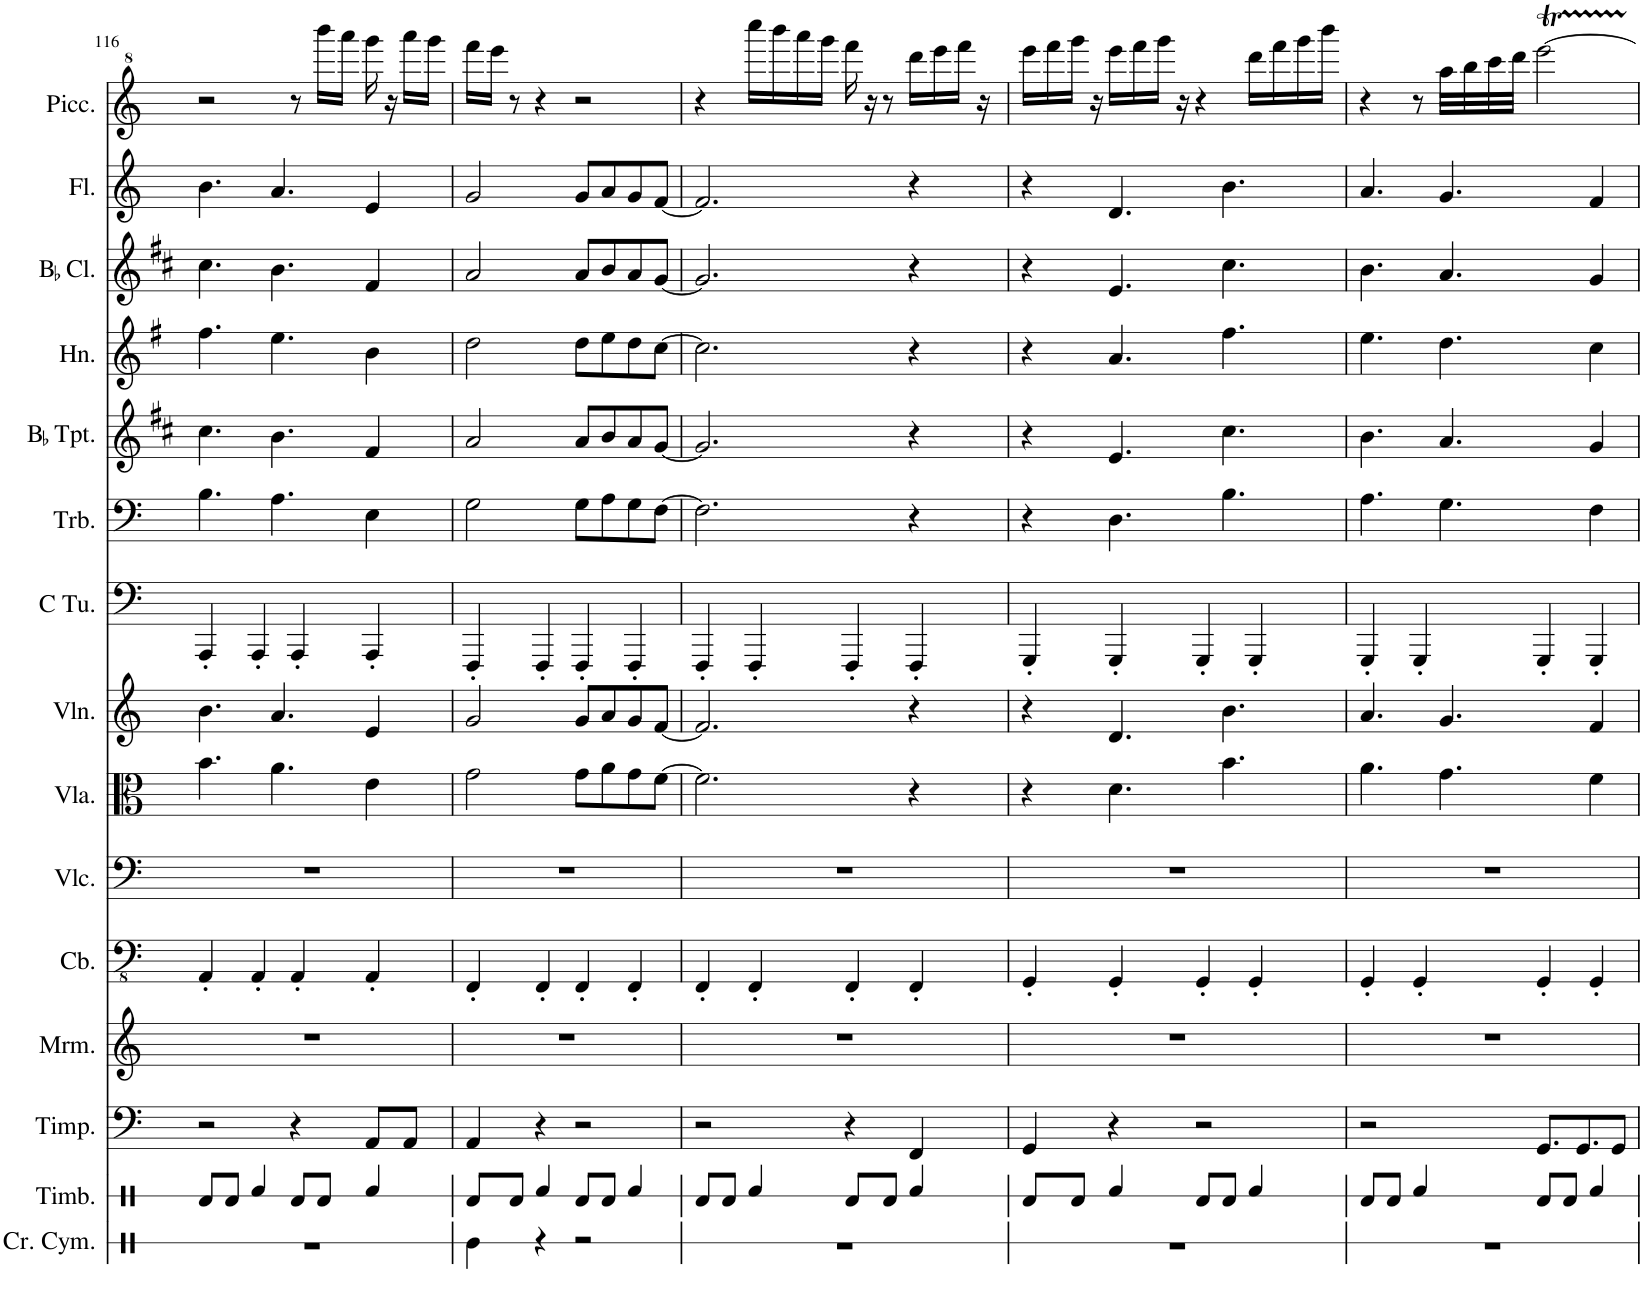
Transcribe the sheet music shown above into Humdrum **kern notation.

**kern	**kern	**kern	**kern	**kern	**kern	**kern	**kern	**kern	**kern	**kern	**kern	**kern	**kern	**kern
*part15	*part14	*part13	*part12	*part11	*part10	*part9	*part8	*part7	*part6	*part5	*part4	*part3	*part2	*part1
*staff15	*staff14	*staff13	*staff12	*staff11	*staff10	*staff9	*staff8	*staff7	*staff6	*staff5	*staff4	*staff3	*staff2	*staff1
*I"Crash Cymbal	*I"Timbales	*I"Timpani	*I"Marimba	*I"Double Bass	*I"Violoncello	*I"Viola	*I"Violin	*I"C Tuba	*I"Trombone	*I"BaccidentalFlat Trumpet	*I"Horn	*I"BaccidentalFlat Clarinet	*I"Flute	*I"Piccolo
*I'Cr. Cym.	*I'Timb.	*I'Timp.	*I'Mrm.	*	*I'Vlc.	*I'Vla.	*I'Vln.	*I'C Tu.	*I'Trb.	*I'BaccidentalFlat Tpt.	*I'Hn.	*I'BaccidentalFlat Cl.	*I'Fl.	*I'Picc.
!!LO:PB:g=z
*clefX	*clefX	*clefF4	*clefG2	*clefFv4	*clefF4	*clefC3	*clefG2	*clefF4	*clefF4	*clefG2	*clefG2	*clefG2	*clefG2	*clefG^2
*	*	*	*	*Trd7c12	*	*	*	*	*	*Trd1c2	*Trd4c7	*Trd1c2	*	*Trd-7c-12
*k[]	*k[]	*k[]	*k[]	*k[]	*k[]	*k[]	*k[]	*k[]	*k[]	*k[f#c#]	*k[f#]	*k[f#c#]	*k[]	*k[]
*M4/4	*M4/4	*M4/4	*M4/4	*M4/4	*M4/4	*M4/4	*M4/4	*M4/4	*M4/4	*M4/4	*M4/4	*M4/4	*M4/4	*M4/4
=116	=116	=116	=116	=116	=116	=116	=116	=116	=116	=116	=116	=116	=116	=116
1r	8Rd/L	2r	1r	4AAA'/	1r	4.b\	4.b\	4AAA'/	4.B\	4.cc#\	4.ff#\	4.cc#\	4.b\	2r
.	8Rd/J	.	.	.	.	.	.	.	.	.	.	.	.	.
.	4Rf/	.	.	4AAA'/	.	.	.	4AAA'/	.	.	.	.	.	.
.	.	.	.	.	.	4.a\	4.a/	.	4.A\	4.b\	4.ee\	4.b\	4.a/	.
.	8Rd/L	4r	.	4AAA'/	.	.	.	4AAA'/	.	.	.	.	.	8r
.	8Rd/J	.	.	.	.	.	.	.	.	.	.	.	.	16bbbb\LL
.	.	.	.	.	.	.	.	.	.	.	.	.	.	16aaaa\JJ
.	4Rf/	8AA/L	.	4AAA'/	.	4e\	4e/	4AAA'/	4E\	4f#/	4b\	4f#/	4e/	16gggg\
.	.	.	.	.	.	.	.	.	.	.	.	.	.	16r
.	.	8AA/J	.	.	.	.	.	.	.	.	.	.	.	16aaaa\LL
.	.	.	.	.	.	.	.	.	.	.	.	.	.	16gggg\JJ
=117	=117	=117	=117	=117	=117	=117	=117	=117	=117	=117	=117	=117	=117	=117
4Re\	8Rd/L	4AA/	1r	4FFF'/	1r	2g\	2g/	4FFF'/	2G\	2a/	2dd\	2a/	2g/	16ffff\LL
.	.	.	.	.	.	.	.	.	.	.	.	.	.	16eeee\JJ
.	8Rd/J	.	.	.	.	.	.	.	.	.	.	.	.	8r
4r	4Rf/	4r	.	4FFF'/	.	.	.	4FFF'/	.	.	.	.	.	4r
2r	8Rd/L	2r	.	4FFF'/	.	8g\L	8g/L	4FFF'/	8G\L	8a/L	8dd\L	8a/L	8g/L	2r
.	8Rd/J	.	.	.	.	8a\	8a/	.	8A\	8b/	8ee\	8b/	8a/	.
.	4Rf/	.	.	4FFF'/	.	8g\	8g/	4FFF'/	8G\	8a/	8dd\	8a/	8g/	.
.	.	.	.	.	.	[8f\J	[8f/J	.	[8F\J	[8g/J	[8cc\J	[8g/J	[8f/J	.
=118	=118	=118	=118	=118	=118	=118	=118	=118	=118	=118	=118	=118	=118	=118
1r	8Rd/L	2r	1r	4FFF'/	1r	2.f\]	2.f/]	4FFF'/	2.F\]	2.g/]	2.cc\]	2.g/]	2.f/]	4r
.	8Rd/J	.	.	.	.	.	.	.	.	.	.	.	.	.
.	4Rf/	.	.	4FFF'/	.	.	.	4FFF'/	.	.	.	.	.	16ccccc\LL
.	.	.	.	.	.	.	.	.	.	.	.	.	.	16bbbb\
.	.	.	.	.	.	.	.	.	.	.	.	.	.	16aaaa\
.	.	.	.	.	.	.	.	.	.	.	.	.	.	16gggg\JJ
.	8Rd/L	4r	.	4FFF'/	.	.	.	4FFF'/	.	.	.	.	.	16ffff\
.	.	.	.	.	.	.	.	.	.	.	.	.	.	16r
.	8Rd/J	.	.	.	.	.	.	.	.	.	.	.	.	8r
.	4Rf/	4FF/	.	4FFF'/	.	4r	4r	4FFF'/	4r	4r	4r	4r	4r	16dddd\LL
.	.	.	.	.	.	.	.	.	.	.	.	.	.	16eeee\
.	.	.	.	.	.	.	.	.	.	.	.	.	.	16ffff\JJ
.	.	.	.	.	.	.	.	.	.	.	.	.	.	16r
=119	=119	=119	=119	=119	=119	=119	=119	=119	=119	=119	=119	=119	=119	=119
1r	8Rd/L	4GG/	1r	4GGG'/	1r	4r	4r	4GGG'/	4r	4r	4r	4r	4r	16eeee\LL
.	.	.	.	.	.	.	.	.	.	.	.	.	.	16ffff\
.	8Rd/J	.	.	.	.	.	.	.	.	.	.	.	.	16gggg\JJ
.	.	.	.	.	.	.	.	.	.	.	.	.	.	16r
.	4Rf/	4r	.	4GGG'/	.	4.d\	4.d/	4GGG'/	4.D\	4.e/	4.a/	4.e/	4.d/	16eeee\LL
.	.	.	.	.	.	.	.	.	.	.	.	.	.	16ffff\
.	.	.	.	.	.	.	.	.	.	.	.	.	.	16gggg\JJ
.	.	.	.	.	.	.	.	.	.	.	.	.	.	16r
.	8Rd/L	2r	.	4GGG'/	.	.	.	4GGG'/	.	.	.	.	.	4r
.	8Rd/J	.	.	.	.	4.b\	4.b\	.	4.B\	4.cc#\	4.ff#\	4.cc#\	4.b\	.
.	4Rf/	.	.	4GGG'/	.	.	.	4GGG'/	.	.	.	.	.	16dddd\LL
.	.	.	.	.	.	.	.	.	.	.	.	.	.	16ffff\
.	.	.	.	.	.	.	.	.	.	.	.	.	.	16gggg\
.	.	.	.	.	.	.	.	.	.	.	.	.	.	16bbbb\JJ
=120	=120	=120	=120	=120	=120	=120	=120	=120	=120	=120	=120	=120	=120	=120
1r	8Rd/L	2r	1r	4GGG'/	1r	4.a\	4.a/	4GGG'/	4.A\	4.b\	4.ee\	4.b\	4.a/	4r
.	8Rd/J	.	.	.	.	.	.	.	.	.	.	.	.	.
.	4Rf/	.	.	4GGG'/	.	.	.	4GGG'/	.	.	.	.	.	8r
.	.	.	.	.	.	4.g\	4.g/	.	4.G\	4.a/	4.dd\	4.a/	4.g/	32aaa\LLL
.	.	.	.	.	.	.	.	.	.	.	.	.	.	32bbb\
.	.	.	.	.	.	.	.	.	.	.	.	.	.	32cccc\
.	.	.	.	.	.	.	.	.	.	.	.	.	.	32dddd\JJJ
.	8Rd/L	8.GG/L	.	4GGG'/	.	.	.	4GGG'/	.	.	.	.	.	[2eeeet\
.	8Rd/J	.	.	.	.	.	.	.	.	.	.	.	.	.
.	.	8.GG/	.	.	.	.	.	.	.	.	.	.	.	.
.	4Rf/	.	.	4GGG'/	.	4f\	4f/	4GGG'/	4F\	4g/	4cc\	4g/	4f/	.
.	.	8GG/J	.	.	.	.	.	.	.	.	.	.	.	.
=	=	=	=	=	=	=	=	=	=	=	=	=	=	=
*-	*-	*-	*-	*-	*-	*-	*-	*-	*-	*-	*-	*-	*-	*-
